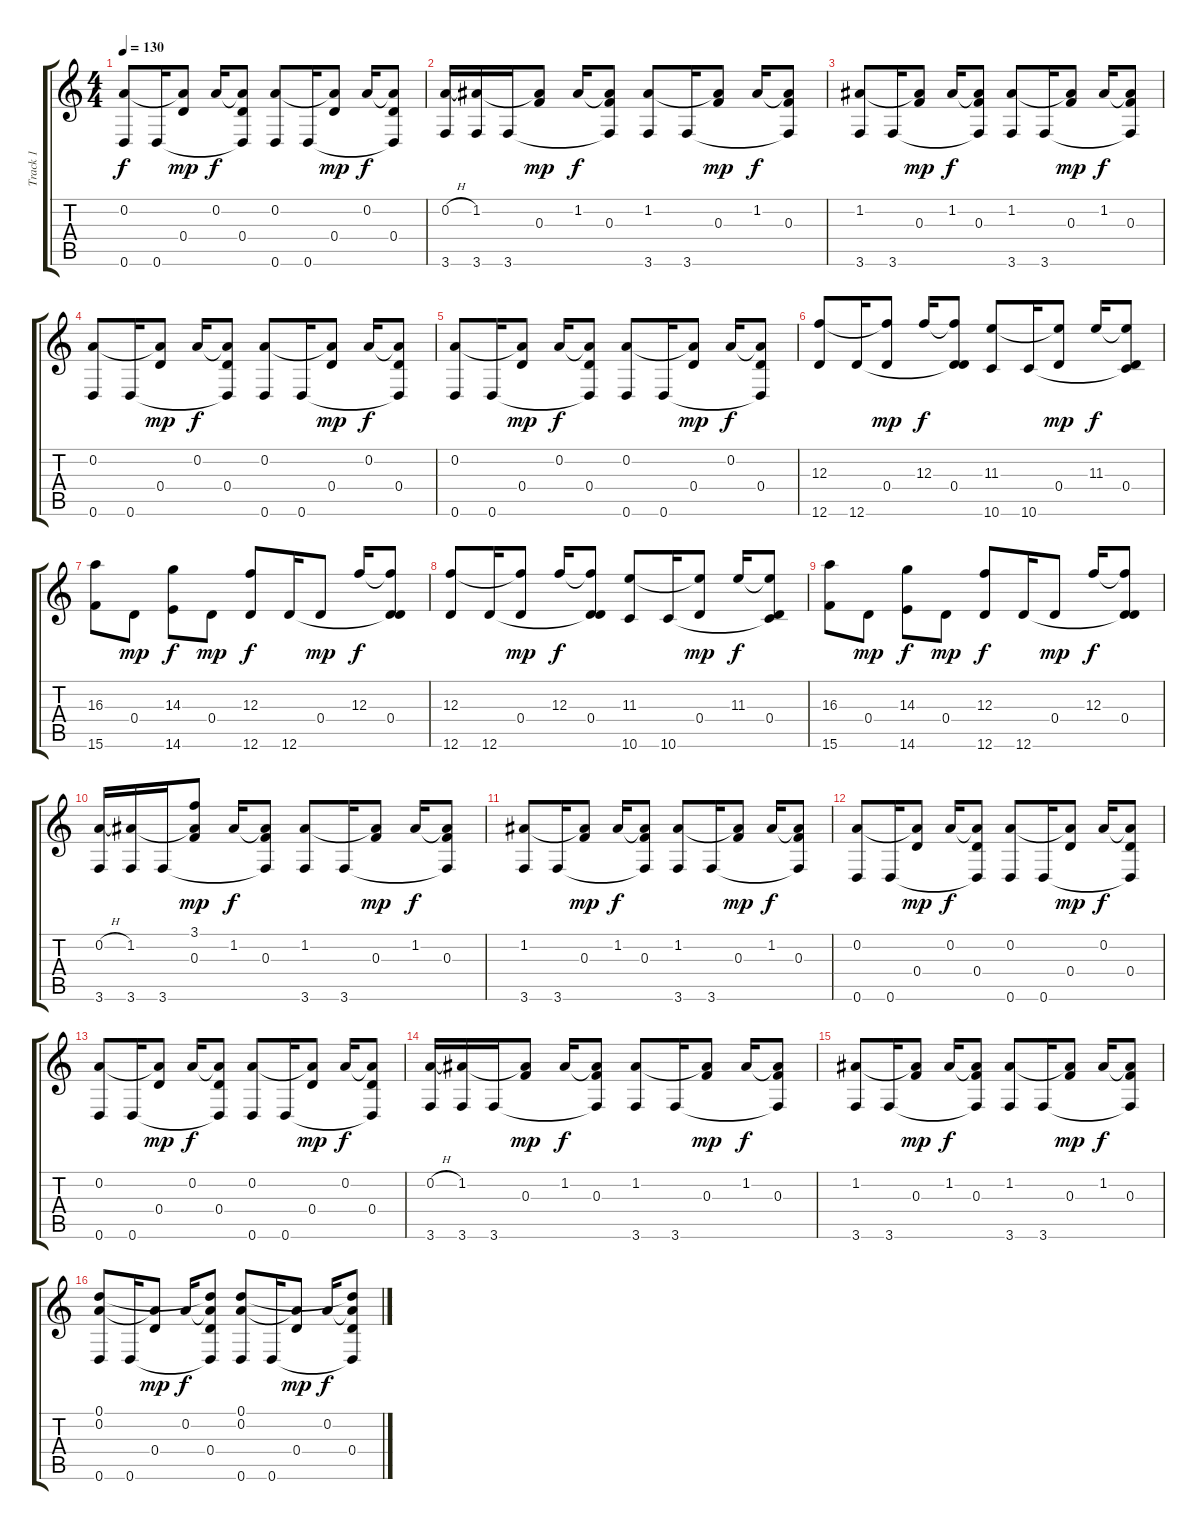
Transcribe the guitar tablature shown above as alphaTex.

\track ("Track 1" "Track 1") {instrument acousticguitarsteel}
\staff {score tabs}
\tuning (D4 A3 F3 D3 A2 D2) {hide}
\ts (4 4)
\tempo 130
\clef g2
\ks c
(0.2 0.6).8{dy f} 0.6.16 (0.2{t} 0.4).8{dy mp} 0.2.16{dy f} (0.2{t} 0.4 0.6{t}).8 (0.2 0.6).8 0.6.16 (0.2{t} 0.4).8{dy mp} 0.2.16{dy f} (0.2{t} 0.4 0.6{t}).8 |
(0.2{h} 3.6).16 (1.2 3.6).16 3.6.16 (1.2{t} 0.3).8{dy mp} 1.2.16{dy f} (1.2{t} 0.3 3.6{t}).8 (1.2 3.6).8 3.6.16 (1.2{t} 0.3).8{dy mp} 1.2.16{dy f} (1.2{t} 0.3 3.6{t}).8 |
(1.2 3.6).8 3.6.16 (1.2{t} 0.3).8{dy mp} 1.2.16{dy f} (1.2{t} 0.3 3.6{t}).8 (1.2 3.6).8 3.6.16 (1.2{t} 0.3).8{dy mp} 1.2.16{dy f} (1.2{t} 0.3 3.6{t}).8 |
(0.2 0.6).8 0.6.16 (0.2{t} 0.4).8{dy mp} 0.2.16{dy f} (0.2{t} 0.4 0.6{t}).8 (0.2 0.6).8 0.6.16 (0.2{t} 0.4).8{dy mp} 0.2.16{dy f} (0.2{t} 0.4 0.6{t}).8 |
(0.2 0.6).8 0.6.16 (0.2{t} 0.4).8{dy mp} 0.2.16{dy f} (0.2{t} 0.4 0.6{t}).8 (0.2 0.6).8 0.6.16 (0.2{t} 0.4).8{dy mp} 0.2.16{dy f} (0.2{t} 0.4 0.6{t}).8 |
(12.3 12.6).8 12.6.16 (12.3{t} 0.4).8{dy mp} 12.3.16{dy f} (12.3{t} 0.4 12.6{t}).8 (11.3 10.6).8 10.6.16 (11.3{t} 0.4).8{dy mp} 11.3.16{dy f} (11.3{t} 0.4 10.6{t}).8 |
(16.3 15.6).8 0.4.8{dy mp} (14.3 14.6).8{dy f} 0.4.8{dy mp} (12.3 12.6).8{dy f} 12.6.16 0.4.8{dy mp} 12.3.16{dy f} (12.3{t} 0.4 12.6{t}).8 |
(12.3 12.6).8 12.6.16 (12.3{t} 0.4).8{dy mp} 12.3.16{dy f} (12.3{t} 0.4 12.6{t}).8 (11.3 10.6).8 10.6.16 (11.3{t} 0.4).8{dy mp} 11.3.16{dy f} (11.3{t} 0.4 10.6{t}).8 |
(16.3 15.6).8 0.4.8{dy mp} (14.3 14.6).8{dy f} 0.4.8{dy mp} (12.3 12.6).8{dy f} 12.6.16 0.4.8{dy mp} 12.3.16{dy f} (12.3{t} 0.4 12.6{t}).8 |
(0.2{h} 3.6).16 (1.2 3.6).16 3.6.16 (3.1 1.2{t} 0.3).8{dy mp} 1.2.16{dy f} (1.2{t} 0.3 3.6{t}).8 (1.2 3.6).8 3.6.16 (1.2{t} 0.3).8{dy mp} 1.2.16{dy f} (1.2{t} 0.3 3.6{t}).8 |
(1.2 3.6).8 3.6.16 (1.2{t} 0.3).8{dy mp} 1.2.16{dy f} (1.2{t} 0.3 3.6{t}).8 (1.2 3.6).8 3.6.16 (1.2{t} 0.3).8{dy mp} 1.2.16{dy f} (1.2{t} 0.3 3.6{t}).8 |
(0.2 0.6).8 0.6.16 (0.2{t} 0.4).8{dy mp} 0.2.16{dy f} (0.2{t} 0.4 0.6{t}).8 (0.2 0.6).8 0.6.16 (0.2{t} 0.4).8{dy mp} 0.2.16{dy f} (0.2{t} 0.4 0.6{t}).8 |
(0.2 0.6).8 0.6.16 (0.2{t} 0.4).8{dy mp} 0.2.16{dy f} (0.2{t} 0.4 0.6{t}).8 (0.2 0.6).8 0.6.16 (0.2{t} 0.4).8{dy mp} 0.2.16{dy f} (0.2{t} 0.4 0.6{t}).8 |
(0.2{h} 3.6).16 (1.2 3.6).16 3.6.16 (1.2{t} 0.3).8{dy mp} 1.2.16{dy f} (1.2{t} 0.3 3.6{t}).8 (1.2 3.6).8 3.6.16 (1.2{t} 0.3).8{dy mp} 1.2.16{dy f} (1.2{t} 0.3 3.6{t}).8 |
(1.2 3.6).8 3.6.16 (1.2{t} 0.3).8{dy mp} 1.2.16{dy f} (1.2{t} 0.3 3.6{t}).8 (1.2 3.6).8 3.6.16 (1.2{t} 0.3).8{dy mp} 1.2.16{dy f} (1.2{t} 0.3 3.6{t}).8 |
(0.1 0.2 0.6).8 0.6.16 (0.2{t} 0.4).8{dy mp} 0.2.16{dy f} (0.1{t} 0.2{t} 0.4 0.6{t}).8 (0.1 0.2 0.6).8 0.6.16 (0.2{t} 0.4).8{dy mp} 0.2.16{dy f} (0.1{t} 0.2{t} 0.4 0.6{t}).8
